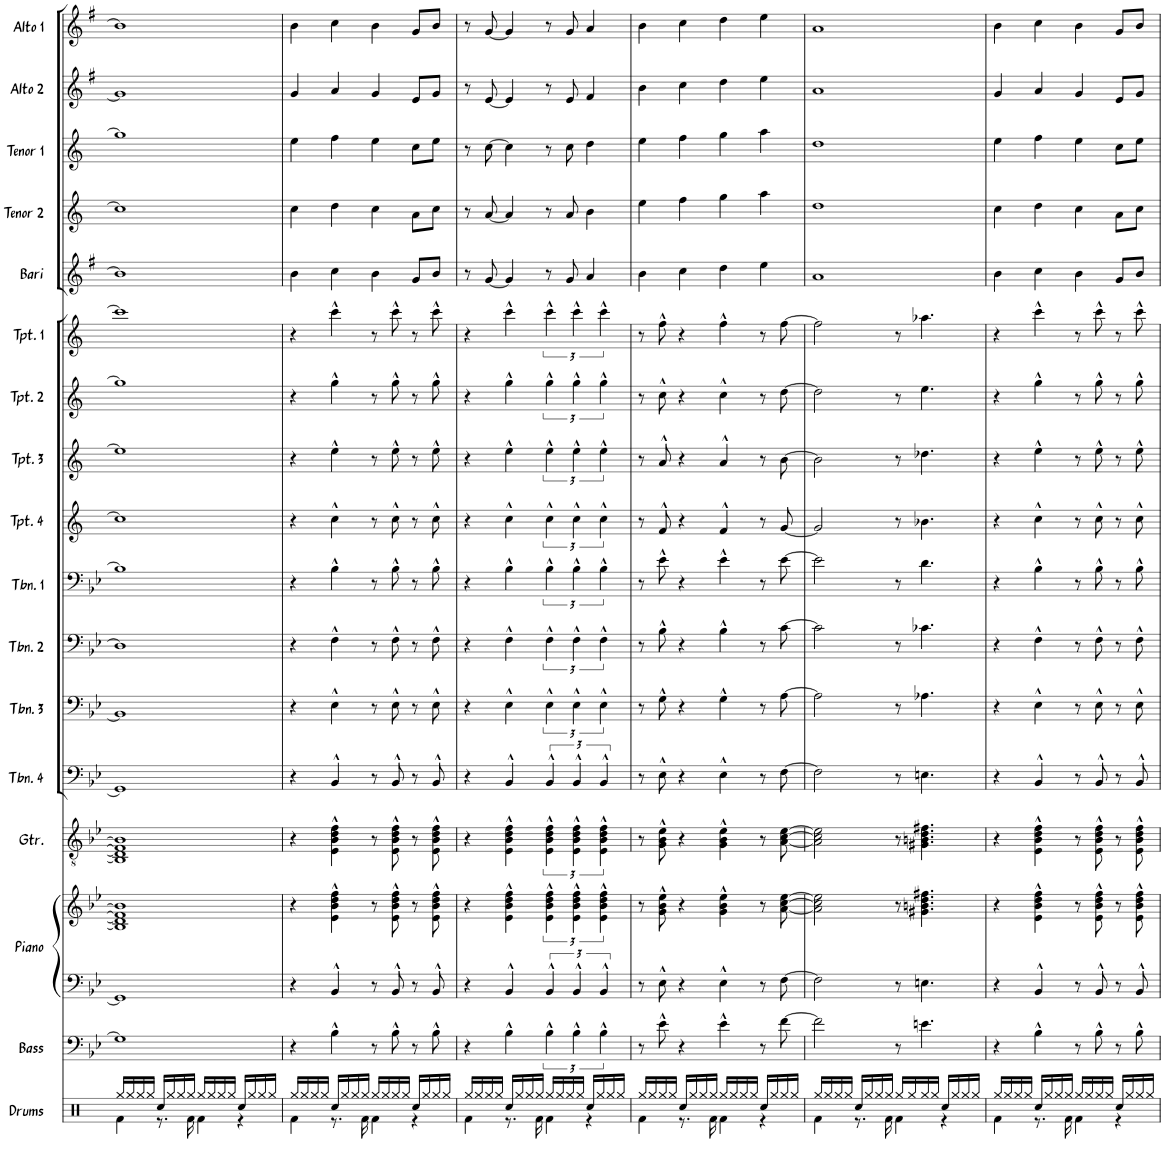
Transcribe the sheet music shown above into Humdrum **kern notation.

**kern	**kern	**kern	**kern	**kern	**kern	**kern	**kern	**kern	**kern	**kern	**kern	**kern	**kern	**kern	**kern	**kern	**kern
*part17	*part16	*part15	*part15	*part14	*part13	*part12	*part11	*part10	*part9	*part8	*part7	*part6	*part5	*part4	*part3	*part2	*part1
*staff18	*staff17	*staff16	*staff15	*staff14	*staff13	*staff12	*staff11	*staff10	*staff9	*staff8	*staff7	*staff6	*staff5	*staff4	*staff3	*staff2	*staff1
*I"Drums	*I"Bass	*I"Piano	*	*I"Guitar	*I"Trombone 4	*I"Trombone 3	*I"Trombone 2	*I"Trombone 1	*I"Trumpet 4	*I"Trumpet 3	*I"Trumpet 2	*I"Trumpet 1	*I"Baritone Sax	*I"Tenor Sax 2	*I"Tenor Sax 1	*I"Alto Sax 2	*I"Alto Sax 1
*I'Drums	*I'Bass	*I'Piano	*	*I'Gtr.	*I'Tbn. 4	*I'Tbn. 3	*I'Tbn. 2	*I'Tbn. 1	*I'Tpt. 4	*I'Tpt. 3	*I'Tpt. 2	*I'Tpt. 1	*I'Bari	*I'Tenor 2	*I'Tenor 1	*I'Alto 2	*I'Alto 1
!!LO:PB:g=z
*clefX	*clefF4	*clefF4	*clefG2	*clefGv2	*clefF4	*clefF4	*clefF4	*clefF4	*clefG2	*clefG2	*clefG2	*clefG2	*clefG2	*clefG2	*clefG2	*clefG2	*clefG2
*	*Trd7c12	*	*	*	*	*	*	*	*Trd1c2	*Trd1c2	*Trd1c2	*Trd1c2	*Trd12c21	*Trd8c14	*Trd8c14	*Trd5c9	*Trd5c9
*k[]	*k[b-e-]	*k[b-e-]	*k[b-e-]	*k[b-e-]	*k[b-e-]	*k[b-e-]	*k[b-e-]	*k[b-e-]	*k[]	*k[]	*k[]	*k[]	*k[f#]	*k[]	*k[]	*k[f#]	*k[f#]
*M4/4	*M4/4	*M4/4	*M4/4	*M4/4	*M4/4	*M4/4	*M4/4	*M4/4	*M4/4	*M4/4	*M4/4	*M4/4	*M4/4	*M4/4	*M4/4	*M4/4	*M4/4
=71	=71	=71	=71	=71	=71	=71	=71	=71	=71	=71	=71	=71	=71	=71	=71	=71	=71
*^	*	*	*	*	*	*	*	*	*	*	*	*	*	*	*	*	*
16Rgg/LL	4Rf\	1G]	1GG]	1B-] 1d] 1f] 1b-]	1BB-] 1D] 1F] 1B-]	1GG]	1BB-]	1D]	1B-]	1cc]	1ee]	1gg]	1ccc]	1b]	1cc]	1gg]	1g]	1b]
16Rgg/	.	.	.	.	.	.	.	.	.	.	.	.	.	.	.	.	.	.
16Rgg/	.	.	.	.	.	.	.	.	.	.	.	.	.	.	.	.	.	.
16Rgg/JJ	.	.	.	.	.	.	.	.	.	.	.	.	.	.	.	.	.	.
16Rcc/LL	8.r	.	.	.	.	.	.	.	.	.	.	.	.	.	.	.	.	.
16Rgg/	.	.	.	.	.	.	.	.	.	.	.	.	.	.	.	.	.	.
16Rgg/	.	.	.	.	.	.	.	.	.	.	.	.	.	.	.	.	.	.
16Rgg/JJ	16Rf\	.	.	.	.	.	.	.	.	.	.	.	.	.	.	.	.	.
16Rgg/LL	4Rf\	.	.	.	.	.	.	.	.	.	.	.	.	.	.	.	.	.
16Rgg/	.	.	.	.	.	.	.	.	.	.	.	.	.	.	.	.	.	.
16Rgg/	.	.	.	.	.	.	.	.	.	.	.	.	.	.	.	.	.	.
16Rgg/JJ	.	.	.	.	.	.	.	.	.	.	.	.	.	.	.	.	.	.
16Rcc/LL	4r	.	.	.	.	.	.	.	.	.	.	.	.	.	.	.	.	.
16Rgg/	.	.	.	.	.	.	.	.	.	.	.	.	.	.	.	.	.	.
16Rgg/	.	.	.	.	.	.	.	.	.	.	.	.	.	.	.	.	.	.
16Rgg/JJ	.	.	.	.	.	.	.	.	.	.	.	.	.	.	.	.	.	.
=72	=72	=72	=72	=72	=72	=72	=72	=72	=72	=72	=72	=72	=72	=72	=72	=72	=72	=72
16Rgg/LL	4Rf\	4r	4r	4r	4r	4r	4r	4r	4r	4r	4r	4r	4r	4b\	4cc\	4ee\	4g/	4b\
16Rgg/	.	.	.	.	.	.	.	.	.	.	.	.	.	.	.	.	.	.
16Rgg/	.	.	.	.	.	.	.	.	.	.	.	.	.	.	.	.	.	.
16Rgg/JJ	.	.	.	.	.	.	.	.	.	.	.	.	.	.	.	.	.	.
16Rcc/LL	8.r	4B-^^\	4BB-^^/	4e-\^^ 4b-\^^ 4dd\^^ 4ff\^^	4E-\^^ 4B-\^^ 4d\^^ 4f\^^	4BB-^^/	4E-^^\	4F^^\	4B-^^\	4cc^^\	4ee^^\	4gg^^\	4ccc^^\	4cc\	4dd\	4ff\	4a/	4cc\
16Rgg/	.	.	.	.	.	.	.	.	.	.	.	.	.	.	.	.	.	.
16Rgg/	.	.	.	.	.	.	.	.	.	.	.	.	.	.	.	.	.	.
16Rgg/JJ	16Rf\	.	.	.	.	.	.	.	.	.	.	.	.	.	.	.	.	.
16Rgg/LL	4Rf\	8r	8r	8r	8r	8r	8r	8r	8r	8r	8r	8r	8r	4b\	4cc\	4ee\	4g/	4b\
16Rgg/	.	.	.	.	.	.	.	.	.	.	.	.	.	.	.	.	.	.
16Rgg/	.	8B-^^\	8BB-^^/	8e-\^^ 8b-\^^ 8dd\^^ 8ff\^^	8E-\^^ 8B-\^^ 8d\^^ 8f\^^	8BB-^^/	8E-^^\	8F^^\	8B-^^\	8cc^^\	8ee^^\	8gg^^\	8ccc^^\	.	.	.	.	.
16Rgg/JJ	.	.	.	.	.	.	.	.	.	.	.	.	.	.	.	.	.	.
16Rcc/LL	4r	8r	8r	8r	8r	8r	8r	8r	8r	8r	8r	8r	8r	8g/L	8a\L	8cc\L	8e/L	8g/L
16Rgg/	.	.	.	.	.	.	.	.	.	.	.	.	.	.	.	.	.	.
16Rgg/	.	8B-^^\	8BB-^^/	8e-\^^ 8b-\^^ 8dd\^^ 8ff\^^	8E-\^^ 8B-\^^ 8d\^^ 8f\^^	8BB-^^/	8E-^^\	8F^^\	8B-^^\	8cc^^\	8ee^^\	8gg^^\	8ccc^^\	8b/J	8cc\J	8ee\J	8g/J	8b/J
16Rgg/JJ	.	.	.	.	.	.	.	.	.	.	.	.	.	.	.	.	.	.
=73	=73	=73	=73	=73	=73	=73	=73	=73	=73	=73	=73	=73	=73	=73	=73	=73	=73	=73
16Rgg/LL	4Rf\	4r	4r	4r	4r	4r	4r	4r	4r	4r	4r	4r	4r	8r	8r	8r	8r	8r
16Rgg/	.	.	.	.	.	.	.	.	.	.	.	.	.	.	.	.	.	.
16Rgg/	.	.	.	.	.	.	.	.	.	.	.	.	.	[8g/	[8a/	[8cc\	[8e/	[8g/
16Rgg/JJ	.	.	.	.	.	.	.	.	.	.	.	.	.	.	.	.	.	.
16Rcc/LL	8.r	4B-^^\	4BB-^^/	4e-\^^ 4b-\^^ 4dd\^^ 4ff\^^	4E-\^^ 4B-\^^ 4d\^^ 4f\^^	4BB-^^/	4E-^^\	4F^^\	4B-^^\	4cc^^\	4ee^^\	4gg^^\	4ccc^^\	4g/]	4a/]	4cc\]	4e/]	4g/]
16Rgg/	.	.	.	.	.	.	.	.	.	.	.	.	.	.	.	.	.	.
16Rgg/	.	.	.	.	.	.	.	.	.	.	.	.	.	.	.	.	.	.
16Rgg/JJ	16Rf\	.	.	.	.	.	.	.	.	.	.	.	.	.	.	.	.	.
16Rgg/LL	4Rf\	6B-^^\	6BB-^^/	6e-\^^ 6b-\^^ 6dd\^^ 6ff\^^	6E-\^^ 6B-\^^ 6d\^^ 6f\^^	6BB-^^/	6E-^^\	6F^^\	6B-^^\	6cc^^\	6ee^^\	6gg^^\	6ccc^^\	8r	8r	8r	8r	8r
16Rgg/	.	.	.	.	.	.	.	.	.	.	.	.	.	.	.	.	.	.
16Rgg/	.	.	.	.	.	.	.	.	.	.	.	.	.	8g/	8a/	8cc\	8e/	8g/
.	.	6B-^^\	6BB-^^/	6e-\^^ 6b-\^^ 6dd\^^ 6ff\^^	6E-\^^ 6B-\^^ 6d\^^ 6f\^^	6BB-^^/	6E-^^\	6F^^\	6B-^^\	6cc^^\	6ee^^\	6gg^^\	6ccc^^\	.	.	.	.	.
16Rgg/JJ	.	.	.	.	.	.	.	.	.	.	.	.	.	.	.	.	.	.
16Rcc/LL	4r	.	.	.	.	.	.	.	.	.	.	.	.	4a/	4b\	4dd\	4f#/	4a/
16Rgg/	.	.	.	.	.	.	.	.	.	.	.	.	.	.	.	.	.	.
.	.	6B-^^\	6BB-^^/	6e-\^^ 6b-\^^ 6dd\^^ 6ff\^^	6E-\^^ 6B-\^^ 6d\^^ 6f\^^	6BB-^^/	6E-^^\	6F^^\	6B-^^\	6cc^^\	6ee^^\	6gg^^\	6ccc^^\	.	.	.	.	.
16Rgg/	.	.	.	.	.	.	.	.	.	.	.	.	.	.	.	.	.	.
16Rgg/JJ	.	.	.	.	.	.	.	.	.	.	.	.	.	.	.	.	.	.
=74	=74	=74	=74	=74	=74	=74	=74	=74	=74	=74	=74	=74	=74	=74	=74	=74	=74	=74
16Rgg/LL	4Rf\	8r	8r	8r	8r	8r	8r	8r	8r	8r	8r	8r	8r	4b\	4ee\	4ee\	4b\	4b\
16Rgg/	.	.	.	.	.	.	.	.	.	.	.	.	.	.	.	.	.	.
16Rgg/	.	8e-^^\	8E-^^\	8g\^^ 8b-\^^ 8ee-\^^	8G\^^ 8B-\^^ 8e-\^^	8E-^^\	8G^^\	8B-^^\	8e-^^\	8f^^/	8a^^/	8cc^^\	8ff^^\	.	.	.	.	.
16Rgg/JJ	.	.	.	.	.	.	.	.	.	.	.	.	.	.	.	.	.	.
16Rcc/LL	8.r	4r	4r	4r	4r	4r	4r	4r	4r	4r	4r	4r	4r	4cc\	4ff\	4ff\	4cc\	4cc\
16Rgg/	.	.	.	.	.	.	.	.	.	.	.	.	.	.	.	.	.	.
16Rgg/	.	.	.	.	.	.	.	.	.	.	.	.	.	.	.	.	.	.
16Rgg/JJ	16Rf\	.	.	.	.	.	.	.	.	.	.	.	.	.	.	.	.	.
16Rgg/LL	4Rf\	4e-^^\	4E-^^\	4g\^^ 4b-\^^ 4ee-\^^	4G\^^ 4B-\^^ 4e-\^^	4E-^^\	4G^^\	4B-^^\	4e-^^\	4f^^/	4a^^/	4cc^^\	4ff^^\	4dd\	4gg\	4gg\	4dd\	4dd\
16Rgg/	.	.	.	.	.	.	.	.	.	.	.	.	.	.	.	.	.	.
16Rgg/	.	.	.	.	.	.	.	.	.	.	.	.	.	.	.	.	.	.
16Rgg/JJ	.	.	.	.	.	.	.	.	.	.	.	.	.	.	.	.	.	.
16Rcc/LL	4r	8r	8r	8r	8r	8r	8r	8r	8r	8r	8r	8r	8r	4ee\	4aa\	4aa\	4ee\	4ee\
16Rgg/	.	.	.	.	.	.	.	.	.	.	.	.	.	.	.	.	.	.
16Rgg/	.	[8f\	[8F\	[8a\ [8cc\ [8ee-\	[8A\ [8c\ [8e-\	[8F\	[8A\	[8c\	[8e-\	[8g/	[8b\	[8dd\	[8ff\	.	.	.	.	.
16Rgg/JJ	.	.	.	.	.	.	.	.	.	.	.	.	.	.	.	.	.	.
=75	=75	=75	=75	=75	=75	=75	=75	=75	=75	=75	=75	=75	=75	=75	=75	=75	=75	=75
16Rgg/LL	4Rf\	2f\]	2F\]	2a\] 2cc\] 2ee-\]	2A\] 2c\] 2e-\]	2F\]	2A\]	2c\]	2e-\]	2g/]	2b\]	2dd\]	2ff\]	1a	1dd	1dd	1a	1a
16Rgg/	.	.	.	.	.	.	.	.	.	.	.	.	.	.	.	.	.	.
16Rgg/	.	.	.	.	.	.	.	.	.	.	.	.	.	.	.	.	.	.
16Rgg/JJ	.	.	.	.	.	.	.	.	.	.	.	.	.	.	.	.	.	.
16Rcc/LL	8.r	.	.	.	.	.	.	.	.	.	.	.	.	.	.	.	.	.
16Rgg/	.	.	.	.	.	.	.	.	.	.	.	.	.	.	.	.	.	.
16Rgg/	.	.	.	.	.	.	.	.	.	.	.	.	.	.	.	.	.	.
16Rgg/JJ	16Rf\	.	.	.	.	.	.	.	.	.	.	.	.	.	.	.	.	.
16Rgg/LL	4Rf\	8r	8r	8r	8r	8r	8r	8r	8r	8r	8r	8r	8r	.	.	.	.	.
16Rgg/	.	.	.	.	.	.	.	.	.	.	.	.	.	.	.	.	.	.
16Rgg/	.	4.en\	4.En\	4.g#X\ 4.bn\ 4.dd\ 4.ff#X\	4.G#X\ 4.Bn\ 4.d\ 4.f#X\	4.En\	4.A-X\	4.c-X\	4.d\	4.b-X\	4.dd-X\	4.ee\	4.aa-X\	.	.	.	.	.
16Rgg/JJ	.	.	.	.	.	.	.	.	.	.	.	.	.	.	.	.	.	.
16Rcc/LL	4r	.	.	.	.	.	.	.	.	.	.	.	.	.	.	.	.	.
16Rgg/	.	.	.	.	.	.	.	.	.	.	.	.	.	.	.	.	.	.
16Rgg/	.	.	.	.	.	.	.	.	.	.	.	.	.	.	.	.	.	.
16Rgg/JJ	.	.	.	.	.	.	.	.	.	.	.	.	.	.	.	.	.	.
=76	=76	=76	=76	=76	=76	=76	=76	=76	=76	=76	=76	=76	=76	=76	=76	=76	=76	=76
16Rgg/LL	4Rf\	4r	4r	4r	4r	4r	4r	4r	4r	4r	4r	4r	4r	4b\	4cc\	4ee\	4g/	4b\
16Rgg/	.	.	.	.	.	.	.	.	.	.	.	.	.	.	.	.	.	.
16Rgg/	.	.	.	.	.	.	.	.	.	.	.	.	.	.	.	.	.	.
16Rgg/JJ	.	.	.	.	.	.	.	.	.	.	.	.	.	.	.	.	.	.
16Rcc/LL	8.r	4B-^^\	4BB-^^/	4e-\^^ 4b-\^^ 4dd\^^ 4ff\^^	4E-\^^ 4B-\^^ 4d\^^ 4f\^^	4BB-^^/	4E-^^\	4F^^\	4B-^^\	4cc^^\	4ee^^\	4gg^^\	4ccc^^\	4cc\	4dd\	4ff\	4a/	4cc\
16Rgg/	.	.	.	.	.	.	.	.	.	.	.	.	.	.	.	.	.	.
16Rgg/	.	.	.	.	.	.	.	.	.	.	.	.	.	.	.	.	.	.
16Rgg/JJ	16Rf\	.	.	.	.	.	.	.	.	.	.	.	.	.	.	.	.	.
16Rgg/LL	4Rf\	8r	8r	8r	8r	8r	8r	8r	8r	8r	8r	8r	8r	4b\	4cc\	4ee\	4g/	4b\
16Rgg/	.	.	.	.	.	.	.	.	.	.	.	.	.	.	.	.	.	.
16Rgg/	.	8B-^^\	8BB-^^/	8e-\^^ 8b-\^^ 8dd\^^ 8ff\^^	8E-\^^ 8B-\^^ 8d\^^ 8f\^^	8BB-^^/	8E-^^\	8F^^\	8B-^^\	8cc^^\	8ee^^\	8gg^^\	8ccc^^\	.	.	.	.	.
16Rgg/JJ	.	.	.	.	.	.	.	.	.	.	.	.	.	.	.	.	.	.
16Rcc/LL	4r	8r	8r	8r	8r	8r	8r	8r	8r	8r	8r	8r	8r	8g/L	8a\L	8cc\L	8e/L	8g/L
16Rgg/	.	.	.	.	.	.	.	.	.	.	.	.	.	.	.	.	.	.
16Rgg/	.	8B-^^\	8BB-^^/	8e-\^^ 8b-\^^ 8dd\^^ 8ff\^^	8E-\^^ 8B-\^^ 8d\^^ 8f\^^	8BB-^^/	8E-^^\	8F^^\	8B-^^\	8cc^^\	8ee^^\	8gg^^\	8ccc^^\	8b/J	8cc\J	8ee\J	8g/J	8b/J
16Rgg/JJ	.	.	.	.	.	.	.	.	.	.	.	.	.	.	.	.	.	.
*v	*v	*	*	*	*	*	*	*	*	*	*	*	*	*	*	*	*	*
=	=	=	=	=	=	=	=	=	=	=	=	=	=	=	=	=	=
*-	*-	*-	*-	*-	*-	*-	*-	*-	*-	*-	*-	*-	*-	*-	*-	*-	*-
